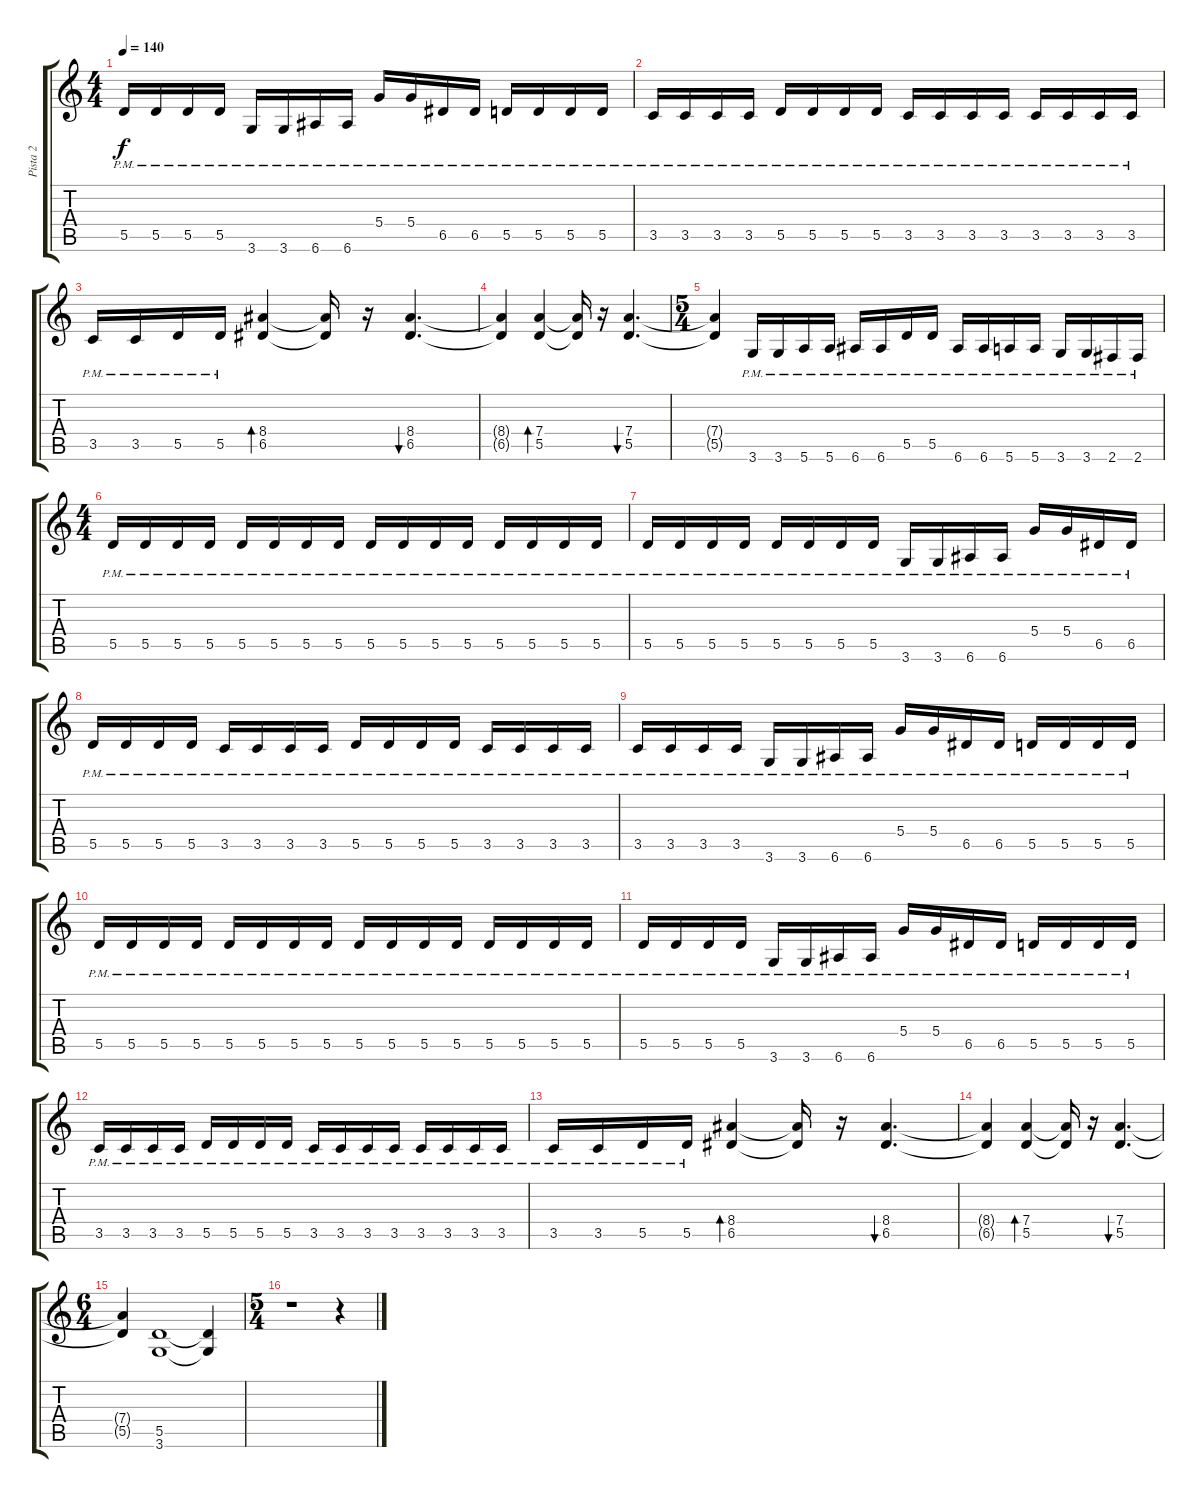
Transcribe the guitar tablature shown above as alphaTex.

\track ("Pista 2" "Pista 2") {instrument distortionguitar}
\staff {score tabs}
\tuning (E4 B3 G3 D3 A2 E2) {hide}
\ts (4 4)
\tempo 140
\clef g2
\ks c
5.5{pm}.16{dy f} 5.5{pm}.16 5.5{pm}.16 5.5{pm}.16 3.6{pm}.16 3.6{pm}.16 6.6{pm}.16 6.6{pm}.16 5.4{pm}.16 5.4{pm}.16 6.5{pm}.16 6.5{pm}.16 5.5{pm}.16 5.5{pm}.16 5.5{pm}.16 5.5{pm}.16 |
3.5{pm}.16 3.5{pm}.16 3.5{pm}.16 3.5{pm}.16 5.5{pm}.16 5.5{pm}.16 5.5{pm}.16 5.5{pm}.16 3.5{pm}.16 3.5{pm}.16 3.5{pm}.16 3.5{pm}.16 3.5{pm}.16 3.5{pm}.16 3.5{pm}.16 3.5{pm}.16 |
3.5{pm}.16 3.5{pm}.16 5.5{pm}.16 5.5{pm}.16 (8.4 6.5).4{bd 60} (8.4{t} 6.5{t}).16 r.16 (8.4 6.5).4{d bu 60} |
(8.4{t} 6.5{t}).4 (7.4 5.5).4{bd 60} (7.4{t} 5.5{t}).16 r.16 (7.4 5.5).4{d bu 60} |
\ts (5 4)
(7.4{t} 5.5{t}).4 3.6{pm}.16 3.6{pm}.16 5.6{pm}.16 5.6{pm}.16 6.6{pm}.16 6.6{pm}.16 5.5{pm}.16 5.5{pm}.16 6.6{pm}.16 6.6{pm}.16 5.6{pm}.16 5.6{pm}.16 3.6{pm}.16 3.6{pm}.16 2.6{pm}.16 2.6{pm}.16 |
\ts (4 4)
5.5{pm}.16 5.5{pm}.16 5.5{pm}.16 5.5{pm}.16 5.5{pm}.16 5.5{pm}.16 5.5{pm}.16 5.5{pm}.16 5.5{pm}.16 5.5{pm}.16 5.5{pm}.16 5.5{pm}.16 5.5{pm}.16 5.5{pm}.16 5.5{pm}.16 5.5{pm}.16 |
5.5{pm}.16 5.5{pm}.16 5.5{pm}.16 5.5{pm}.16 5.5{pm}.16 5.5{pm}.16 5.5{pm}.16 5.5{pm}.16 3.6{pm}.16 3.6{pm}.16 6.6{pm}.16 6.6{pm}.16 5.4{pm}.16 5.4{pm}.16 6.5{pm}.16 6.5{pm}.16 |
5.5{pm}.16 5.5{pm}.16 5.5{pm}.16 5.5{pm}.16 3.5{pm}.16 3.5{pm}.16 3.5{pm}.16 3.5{pm}.16 5.5{pm}.16 5.5{pm}.16 5.5{pm}.16 5.5{pm}.16 3.5{pm}.16 3.5{pm}.16 3.5{pm}.16 3.5{pm}.16 |
3.5{pm}.16 3.5{pm}.16 3.5{pm}.16 3.5{pm}.16 3.6{pm}.16 3.6{pm}.16 6.6{pm}.16 6.6{pm}.16 5.4{pm}.16 5.4{pm}.16 6.5{pm}.16 6.5{pm}.16 5.5{pm}.16 5.5{pm}.16 5.5{pm}.16 5.5{pm}.16 |
5.5{pm}.16 5.5{pm}.16 5.5{pm}.16 5.5{pm}.16 5.5{pm}.16 5.5{pm}.16 5.5{pm}.16 5.5{pm}.16 5.5{pm}.16 5.5{pm}.16 5.5{pm}.16 5.5{pm}.16 5.5{pm}.16 5.5{pm}.16 5.5{pm}.16 5.5{pm}.16 |
5.5{pm}.16 5.5{pm}.16 5.5{pm}.16 5.5{pm}.16 3.6{pm}.16 3.6{pm}.16 6.6{pm}.16 6.6{pm}.16 5.4{pm}.16 5.4{pm}.16 6.5{pm}.16 6.5{pm}.16 5.5{pm}.16 5.5{pm}.16 5.5{pm}.16 5.5{pm}.16 |
3.5{pm}.16 3.5{pm}.16 3.5{pm}.16 3.5{pm}.16 5.5{pm}.16 5.5{pm}.16 5.5{pm}.16 5.5{pm}.16 3.5{pm}.16 3.5{pm}.16 3.5{pm}.16 3.5{pm}.16 3.5{pm}.16 3.5{pm}.16 3.5{pm}.16 3.5{pm}.16 |
3.5{pm}.16 3.5{pm}.16 5.5{pm}.16 5.5{pm}.16 (8.4 6.5).4{bd 60} (8.4{t} 6.5{t}).16 r.16 (8.4 6.5).4{d bu 60} |
(8.4{t} 6.5{t}).4 (7.4 5.5).4{bd 60} (7.4{t} 5.5{t}).16 r.16 (7.4 5.5).4{d bu 60} |
\ts (6 4)
(7.4{t} 5.5{t}).4 (5.5 3.6).1 (5.5{t} 3.6{t}).4 |
\ts (5 4)
r.1 r.4
